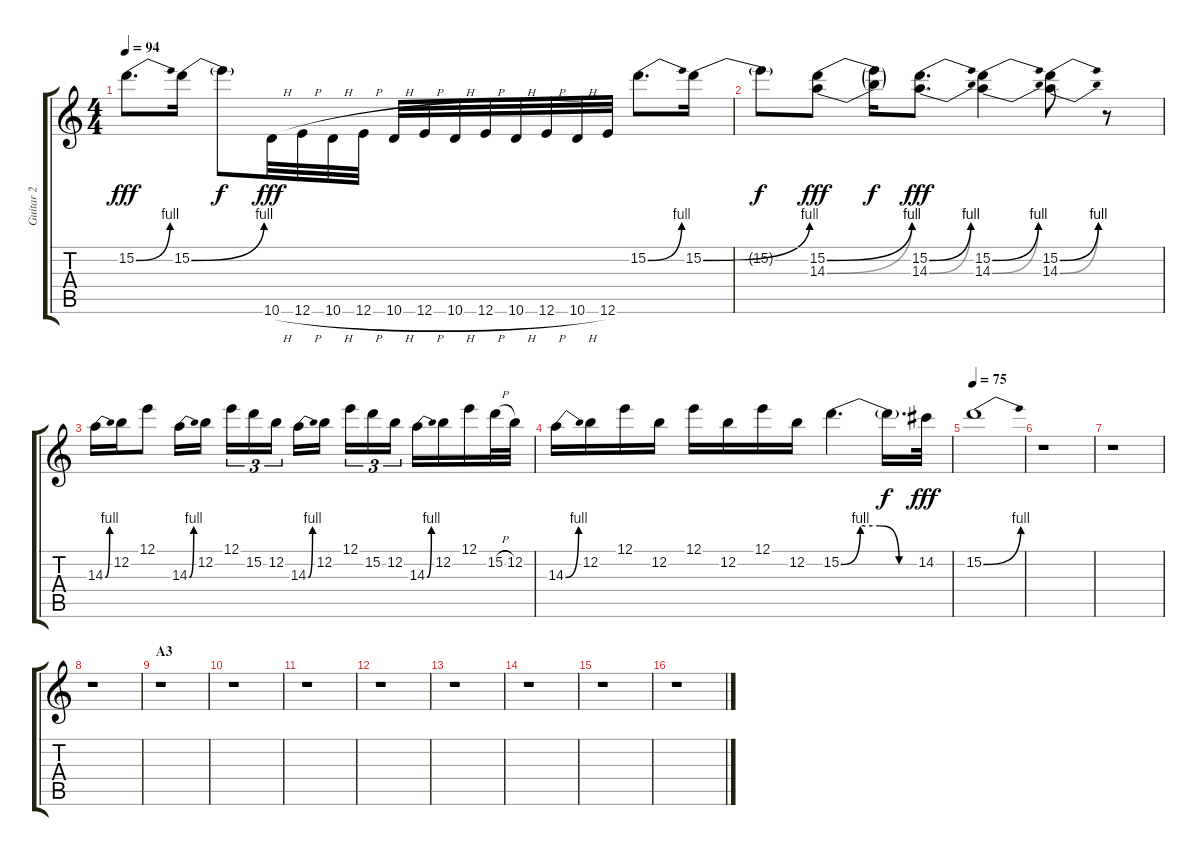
\track ("Guitar 2" "Guitar 2") {instrument distortionguitar}
\staff {score tabs}
\tuning (E4 B3 G3 D3 A2 E2) {hide}
\ts (4 4)
\tempo 94
\clef g2
\ks c
15.2{be (bend 0 0 60 4)}.8{d dy fff} 15.2{be (bend 0 0 60 4)}.16 15.2{t}.8{dy f} 10.6{h}.32{dy fff} 12.6{h}.32 10.6{h}.32 12.6{h}.32 10.6{h}.32 12.6{h}.32 10.6{h}.32 12.6{h}.32 10.6{h}.32 12.6{h}.32 10.6{h}.32 12.6.32 15.2{be (bend 0 0 60 4)}.8{d} 15.2{be (bend 0 0 60 4)}.16 |
15.2{t}.8{dy f} (15.2{be (bend 0 0 60 4)} 14.3{be (bend 0 0 60 4)}).8{dy fff} (15.2{t} 14.3{t}).16{dy f} (15.2{be (bend 0 0 60 4)} 14.3{be (bend 0 0 60 4)}).8{d dy fff} (15.2{be (bend 0 0 60 4)} 14.3{be (bend 0 0 60 4)}).4 (15.2{be (bend 0 0 60 4)} 14.3{be (bend 0 0 60 4)}).8 r.8 |
14.3{be (bend 0 0 60 4)}.16 12.2.16 12.1.8 14.3{be (bend 0 0 60 4)}.16 12.2.16{beam splitsecondary} 12.1.16{tu (3 2)} 15.2.16{tu (3 2)} 12.2.16{tu (3 2)} 14.3{be (bend 0 0 60 4)}.16 12.2.16{beam splitsecondary} 12.1.16{tu (3 2)} 15.2.16{tu (3 2)} 12.2.16{tu (3 2)} 14.3{be (bend 0 0 60 4)}.16 12.2.16 12.1.16 15.2{h}.32 12.2.32 |
14.3{be (bend 0 0 60 4)}.16 12.2.16 12.1.16 12.2.16 12.1.16 12.2.16 12.1.16 12.2.16 15.2{be (custom 0 0 15 4 30 4 45 0 60 0)}.4{d} 15.2{t}.16{d dy f} 14.2.32{dy fff} |
\tempo 75
15.2{be (bend 0 0 60 4)}.1 |
r.1 |
r.1 |
r.1 |
\section ("" "A3")
r.1 |
r.1 |
r.1 |
r.1 |
r.1 |
r.1 |
r.1 |
r.1
